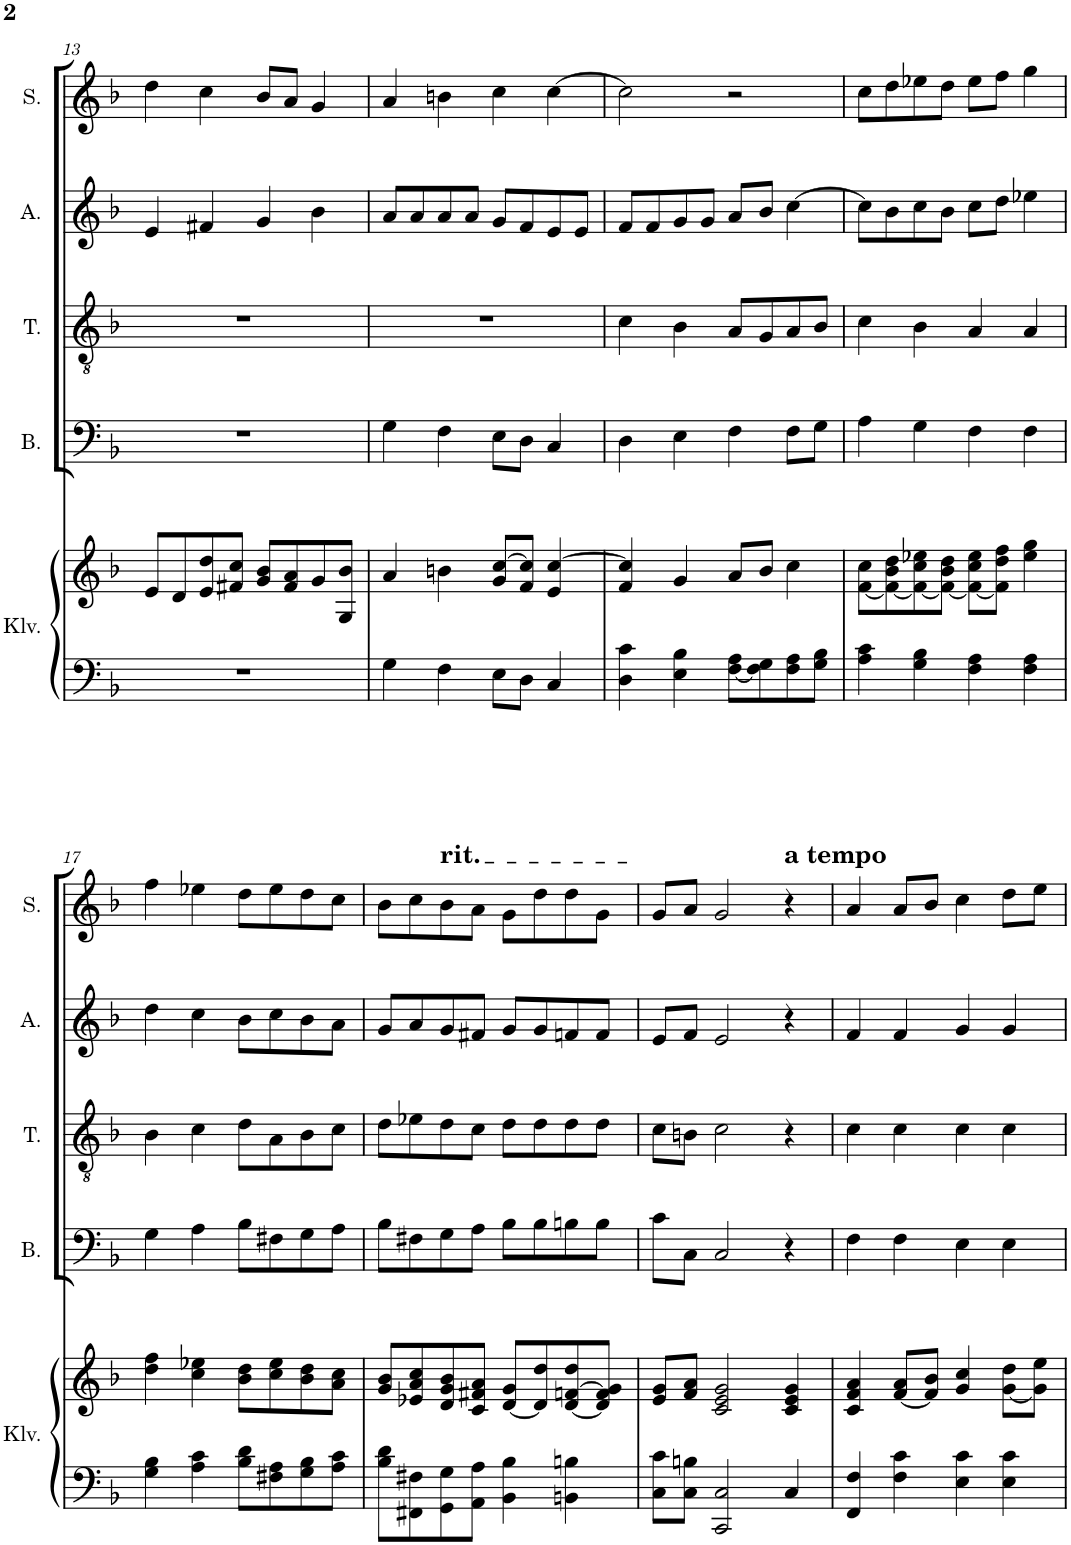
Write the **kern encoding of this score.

**kern	**kern	**kern	**kern	**kern	**kern
*part5	*part5	*part4	*part3	*part2	*part1
*staff6	*staff5	*staff4	*staff3	*staff2	*staff1
*I"Klavír	*	*I"Bas	*I"Tenor	*I"Alt	*I"Soprán
*I'Klv.	*	*I'B.	*I'T.	*I'A.	*I'S.
!!LO:PB:g=z
*clefF4	*clefG2	*clefF4	*clefGv2	*clefG2	*clefG2
*k[b-]	*k[b-]	*k[b-]	*k[b-]	*k[b-]	*k[b-]
*M4/4	*M4/4	*M4/4	*M4/4	*M4/4	*M4/4
*met(c)	*met(c)	*met(c)	*met(c)	*met(c)	*met(c)
=13	=13	=13	=13	=13	=13
1r	8e/L	1r	1r	4e/	4dd\
.	8d/	.	.	.	.
.	8e/ 8dd/	.	.	4f#X/	4cc\
.	8f#X/ 8cc/J	.	.	.	.
.	8g/ 8b-/L	.	.	4g/	8b-/L
.	8f#/ 8a/	.	.	.	8a/J
.	8g/	.	.	4b-\	4g/
.	8G/ 8b-/J	.	.	.	.
=14	=14	=14	=14	=14	=14
4G\	4a/	4G\	1r	8a/L	4a/
.	.	.	.	8a/	.
4F\	4bn\	4F\	.	8a/	4bn\
.	.	.	.	8a/J	.
8E\L	8g/ [8cc/L	8E\L	.	8g/L	4cc\
8D\J	8f/ 8cc/]J	8D\J	.	8f/	.
4C/	4e/ [4cc/	4C/	.	8e/	[4cc\
.	.	.	.	8e/J	.
=15	=15	=15	=15	=15	=15
4D\ 4c\	4f/ 4cc/]	4D\	4c\	8f/L	2cc\]
.	.	.	.	8f/	.
4E\ 4B-\	4g/	4E\	4B-\	8g/	.
.	.	.	.	8g/J	.
[8F\ 8A\L	8a/L	4F\	8A/L	8a/L	2r
8F\] 8G\	8b-/J	.	8G/	8b-/J	.
8F\ 8A\	4cc\	8F\L	8A/	[4cc\	.
8G\ 8B-\J	.	8G\J	8B-/J	.	.
=16	=16	=16	=16	=16	=16
4A\ 4c\	[8f\ 8cc\L	4A\	4c\	8cc\L]	8cc\L
.	8f\_ 8b-\ 8dd\	.	.	8b-\	8dd\
4G\ 4B-\	8f\_ 8cc\ 8ee-X\	4G\	4B-\	8cc\	8ee-X\
.	8f\_ 8b-\ 8dd\J	.	.	8b-\J	8dd\J
4F\ 4A\	8f\_ 8cc\ 8ee-\L	4F\	4A/	8cc\L	8ee-\L
.	8f\] 8dd\ 8ff\J	.	.	8dd\J	8ff\J
4F\ 4A\	4ee-\ 4gg\	4F\	4A/	4ee-X\	4gg\
!!LO:LB:g=z
=17	=17	=17	=17	=17	=17
4G\ 4B-\	4dd\ 4ff\	4G\	4B-\	4dd\	4ff\
4A\ 4c\	4cc\ 4ee-X\	4A\	4c\	4cc\	4ee-X\
8B-\ 8d\L	8b-\ 8dd\L	8B-\L	8d\L	8b-\L	8dd\L
8F#X\ 8A\	8cc\ 8ee-\	8F#X\	8A\	8cc\	8ee-\
8G\ 8B-\	8b-\ 8dd\	8G\	8B-\	8b-\	8dd\
8A\ 8c\J	8a\ 8cc\J	8A\J	8c\J	8a\J	8cc\J
=18	=18	=18	=18	=18	=18
8B-\ 8d\L	8g/ 8b-/L	8B-\L	8d\L	8g/L	8b-\L
8FF#X\ 8F#X\	8e-X/ 8a/ 8cc/	8F#X\	8e-X\	8a/	8cc\
!	!	!	!	!	!LO:TX:a:t=rit.
8GG\ 8G\	8d/ 8g/ 8b-/	8G\	8d\	8g/	8b-\
8AA\ 8A\J	8c/ 8f#X/ 8a/J	8A\J	8c\J	8f#X/J	8a\J
4BB-\ 4B-\	[8d/ 8g/L	8B-\L	8d\L	8g/L	8g\L
.	8d/] 8dd/	8B-\	8d\	8g/	8dd\
4BBn\ 4Bn\	[8d/ [8fn/ 8dd/	8Bn\	8d\	8fn/	8dd\
.	8d/] 8f/] 8g/J	8B\J	8d\J	8f/J	8g\J
=19	=19	=19	=19	=19	=19
8C\ 8c\L	8e/ 8g/L	8c\L	8c\L	8e/L	8g/L
8C\ 8Bn\J	8f/ 8a/J	8C\J	8Bn\J	8f/J	8a/J
2CC/ 2C/	2c/ 2e/ 2g/	2C/	2c\	2e/	2g/
!	!	!	!	!	!LO:TX:a:B:t=a tempo
4C/	4c/ 4e/ 4g/	4r	4r	4r	4r
=20	=20	=20	=20	=20	=20
4FF/ 4F/	4c/ 4f/ 4a/	4F\	4c\	4f/	4a/
4F\ 4c\	[8f/ 8a/L	4F\	4c\	4f/	8a/L
.	8f/] 8b-/J	.	.	.	8b-/J
4E\ 4c\	4g/ 4cc/	4E\	4c\	4g/	4cc\
4E\ 4c\	[8g\ 8dd\L	4E\	4c\	4g/	8dd\L
.	8g\] 8ee\J	.	.	.	8ee\J
=	=	=	=	=	=
*-	*-	*-	*-	*-	*-
